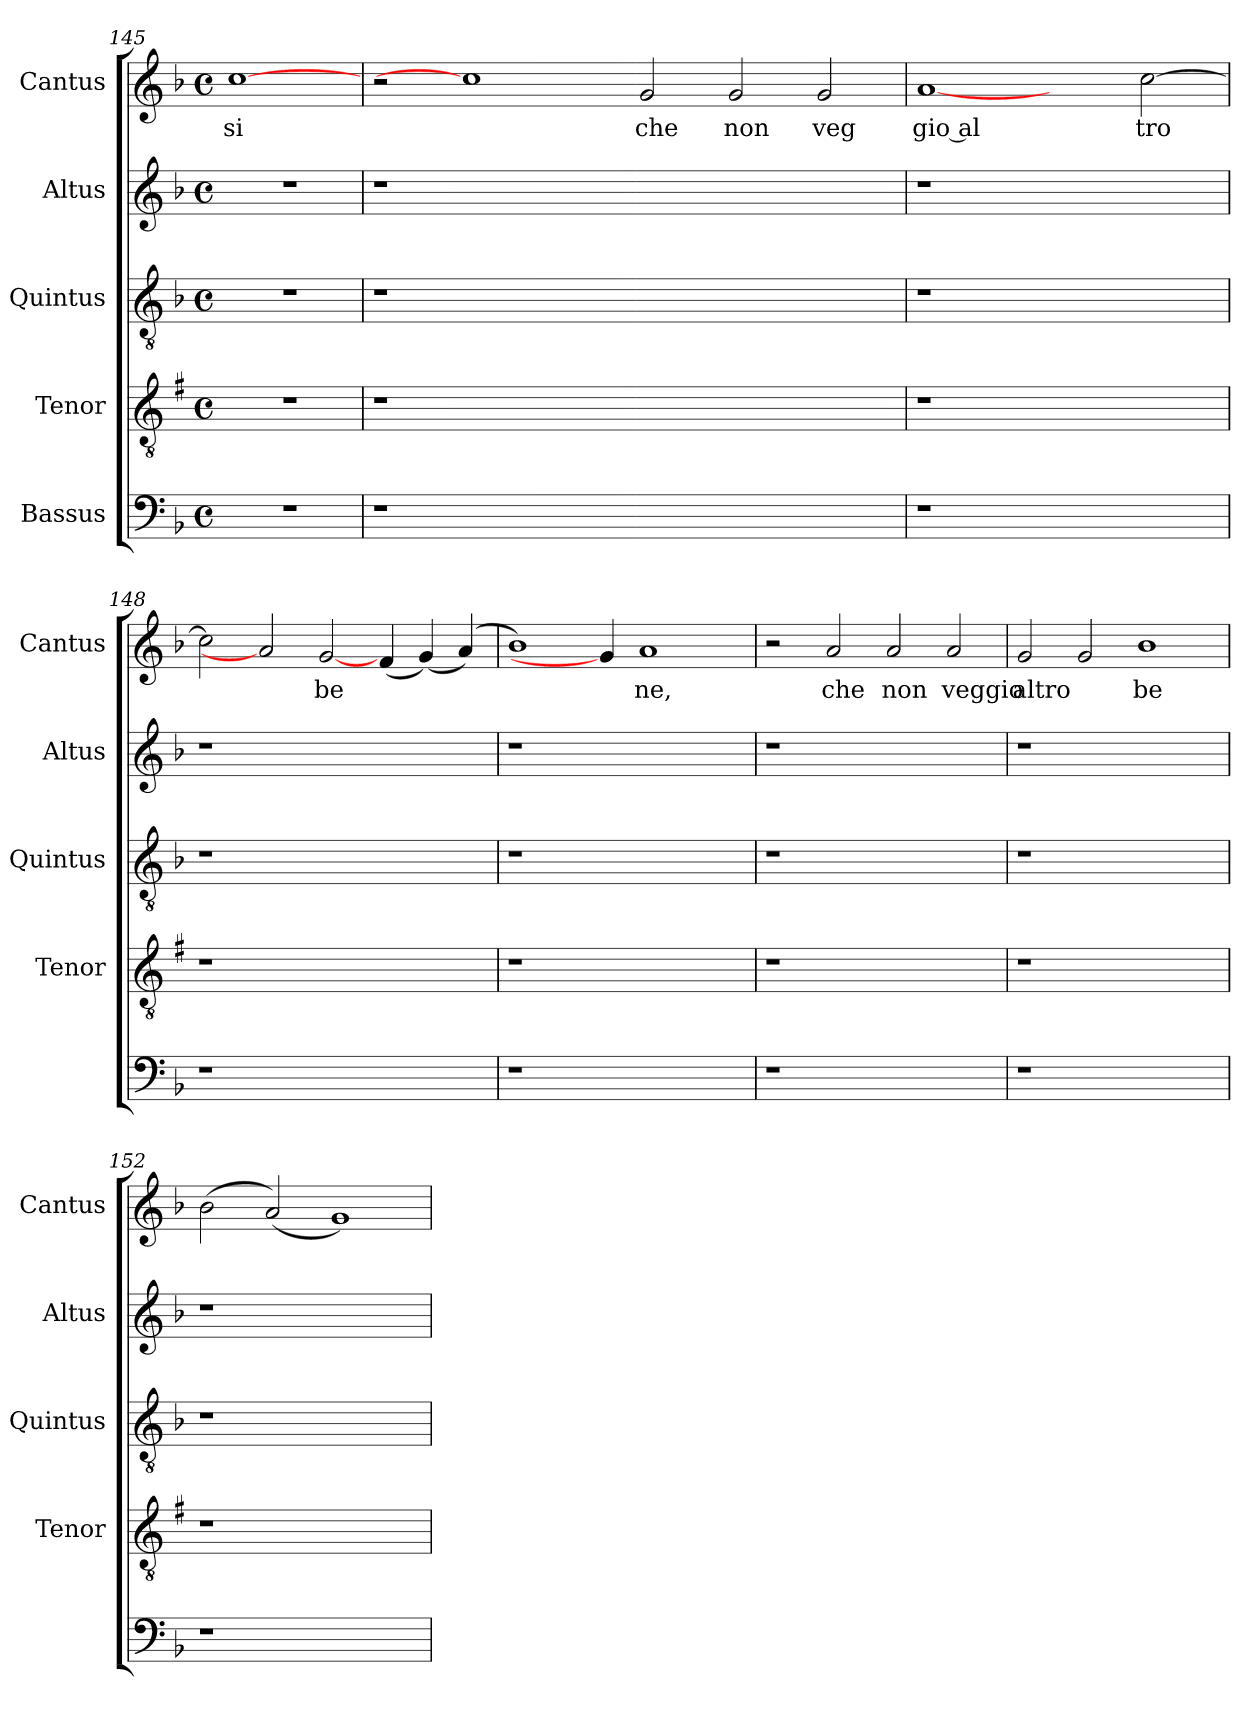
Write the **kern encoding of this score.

**kern	**kern	**kern	**kern	**kern	**text
*part5	*part4	*part3	*part2	*part1	*part1
*staff5	*staff4	*staff3	*staff2	*staff1	*staff1
*I"Bassus	*I"Tenor	*I"Quintus	*I"Altus	*I"Cantus	*
*	*I'Tenor	*I'Quintus	*I'Altus	*I'Cantus	*
!!LO:LB:g=z
*clefF4	*clefGv2	*clefGv2	*clefG2	*clefG2	*
*k[b-]	*k[f#]	*k[b-]	*k[b-]	*k[b-]	*
*F:	*G:	*F:	*F:	*F:	*
*M4/4	*M4/4	*M4/4	*M4/4	*M4/4	*
*met(c)	*met(c)	*met(c)	*met(c)	*met(c)	*
=145	=145	=145	=145	=145	=145
!	!	!	!	!	!LO:LY:b
1r	1r	1r	1r	[1cc	si
=146	=146	=146	=146	=146	=146
1r	1r	1r	1r	2r	.
.	.	.	.	1cc]	.
0ryy	0ryy	0ryy	0ryy	.	.
!	!	!	!	!	!LO:LY:b
.	.	.	.	2g/	che
!	!	!	!	!	!LO:LY:b
.	.	.	.	2g/	non
!	!	!	!	!	!LO:LY:b
.	.	.	.	2g/	veg
=147	=147	=147	=147	=147	=147
!	!	!	!	!	!LO:LY:b:rj
1r	1r	1r	1r	[1a	gio al
1ryy	1ryy	1ryy	1ryy	2ryy	.
!	!	!	!	!	!LO:LY:b
.	.	.	.	[>2cc\	tro
=148	=148	=148	=148	=148	=148
1r	1r	1r	1r	2cc\]	.
.	.	.	.	2a]	.
!	!	!	!	!	!LO:LY:b
1ryy	1ryy	1ryy	1ryy	[2g/	be
.	.	.	.	(4f/	.
.	.	.	.	(4g/)	.
4ryy	4ryy	4ryy	4ryy	(4a/)	.
=149	=149	=149	=149	=149	=149
1r	1r	1r	1r	1b-)	.
1ryy	1ryy	1ryy	1ryy	4g/]	.
!	!	!	!	!	!LO:LY:b
.	.	.	.	1a	ne,
4ryy	4ryy	4ryy	4ryy	.	.
=150	=150	=150	=150	=150	=150
1r	1r	1r	1r	2r	.
!	!	!	!	!	!LO:LY:b
.	.	.	.	2a/	che
!	!	!	!	!	!LO:LY:b
1ryy	1ryy	1ryy	1ryy	2a/	non
!	!	!	!	!	!LO:LY:b
.	.	.	.	2a/	veggio
=151	=151	=151	=151	=151	=151
!	!	!	!	!	!LO:LY:b
1r	1r	1r	1r	2g/	altro
.	.	.	.	2g/	.
!	!	!	!	!	!LO:LY:b
1ryy	1ryy	1ryy	1ryy	1b-	be
!!LO:LB:g=z
=152	=152	=152	=152	=152	=152
1r	1r	1r	1r	(>2b-\	.
.	.	.	.	(2a/)	.
1ryy	1ryy	1ryy	1ryy	1g)	.
=	=	=	=	=	=
*-	*-	*-	*-	*-	*-
